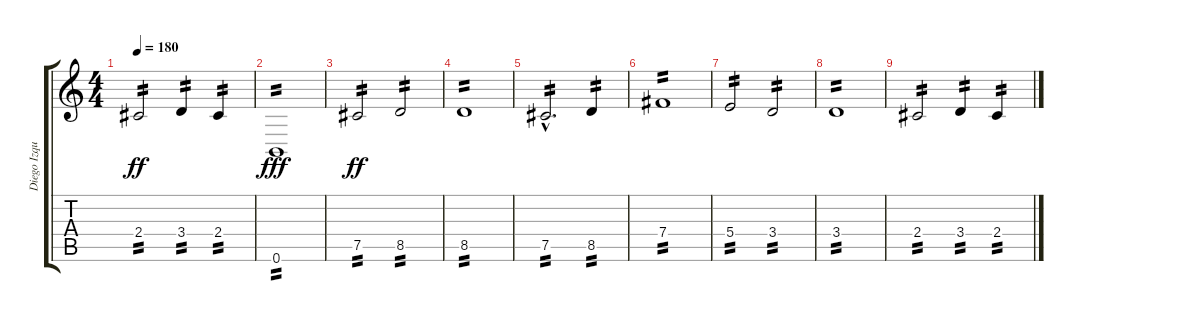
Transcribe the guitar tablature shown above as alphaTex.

\track ("Diego Izquierdo (Bajo)" "Diego Izqu") {instrument electricbassfinger}
\staff {score tabs}
\tuning (Db4 Ab3 E3 B2 Gb2 B1) {hide}
\ts (4 4)
\tempo 180
\clef g2
\ks c
2.4.2{tp 2 dy ff} 3.4.4{tp 2} 2.4.4{tp 2} |
0.6.1{tp 2 dy fff} |
7.5.2{tp 2 dy ff} 8.5.2{tp 2} |
8.5.1{tp 2} |
7.5{hac}.2{d tp 2} 8.5.4{tp 2} |
7.4.1{tp 2} |
5.4.2{tp 2} 3.4.2{tp 2} |
3.4.1{tp 2} |
2.4.2{tp 2} 3.4.4{tp 2} 2.4.4{tp 2}
